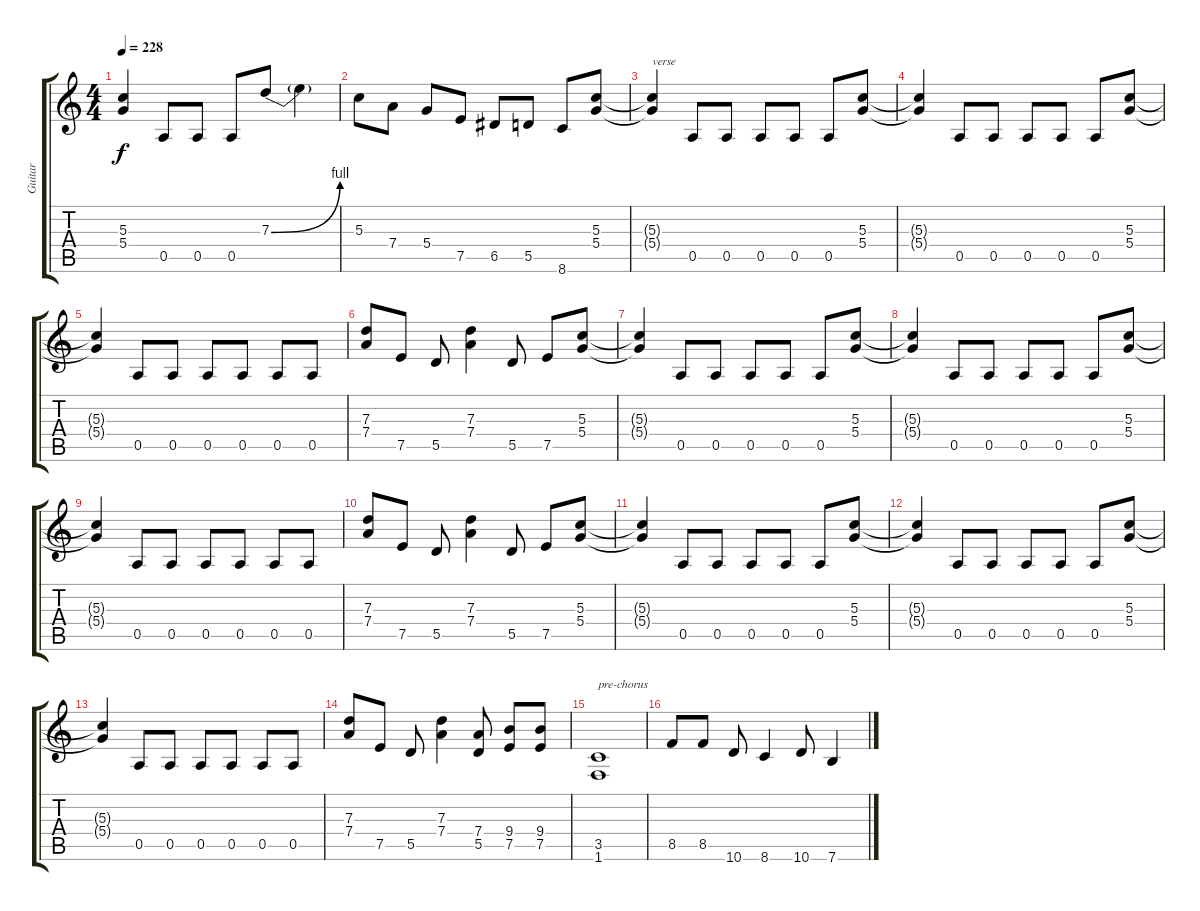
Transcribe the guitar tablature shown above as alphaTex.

\track ("Guitar" "Guitar") {instrument distortionguitar}
\staff {score tabs}
\tuning (E4 B3 G3 D3 A2 E2) {hide}
\ts (4 4)
\tempo 228
\clef g2
\ks c
(5.3{t} 5.4{t}).4{dy f} 0.5.8 0.5.8 0.5.8 7.3{be (bend 0 0 60 4)}.8 7.3{t}.4 |
5.3.8 7.4.8 5.4.8 7.5.8 6.5.8 5.5.8 8.6.8 (5.3 5.4).8 |
(5.3{t} 5.4{t}).4{txt "verse"} 0.5.8 0.5.8 0.5.8 0.5.8 0.5.8 (5.3 5.4).8 |
(5.3{t} 5.4{t}).4 0.5.8 0.5.8 0.5.8 0.5.8 0.5.8 (5.3 5.4).8 |
(5.3{t} 5.4{t}).4 0.5.8 0.5.8 0.5.8 0.5.8 0.5.8 0.5.8 |
(7.3 7.4).8 7.5.8 5.5.8 (7.3 7.4).4 5.5.8 7.5.8 (5.3 5.4).8 |
(5.3{t} 5.4{t}).4 0.5.8 0.5.8 0.5.8 0.5.8 0.5.8 (5.3 5.4).8 |
(5.3{t} 5.4{t}).4 0.5.8 0.5.8 0.5.8 0.5.8 0.5.8 (5.3 5.4).8 |
(5.3{t} 5.4{t}).4 0.5.8 0.5.8 0.5.8 0.5.8 0.5.8 0.5.8 |
(7.3 7.4).8 7.5.8 5.5.8 (7.3 7.4).4 5.5.8 7.5.8 (5.3 5.4).8 |
(5.3{t} 5.4{t}).4 0.5.8 0.5.8 0.5.8 0.5.8 0.5.8 (5.3 5.4).8 |
(5.3{t} 5.4{t}).4 0.5.8 0.5.8 0.5.8 0.5.8 0.5.8 (5.3 5.4).8 |
(5.3{t} 5.4{t}).4 0.5.8 0.5.8 0.5.8 0.5.8 0.5.8 0.5.8 |
(7.3 7.4).8 7.5.8 5.5.8 (7.3 7.4).4 (7.4 5.5).8 (9.4 7.5).8 (9.4 7.5).8 |
(3.5 1.6).1{txt "pre-chorus"} |
8.5.8 8.5.8 10.6.8 8.6.4 10.6.8 7.6.4
